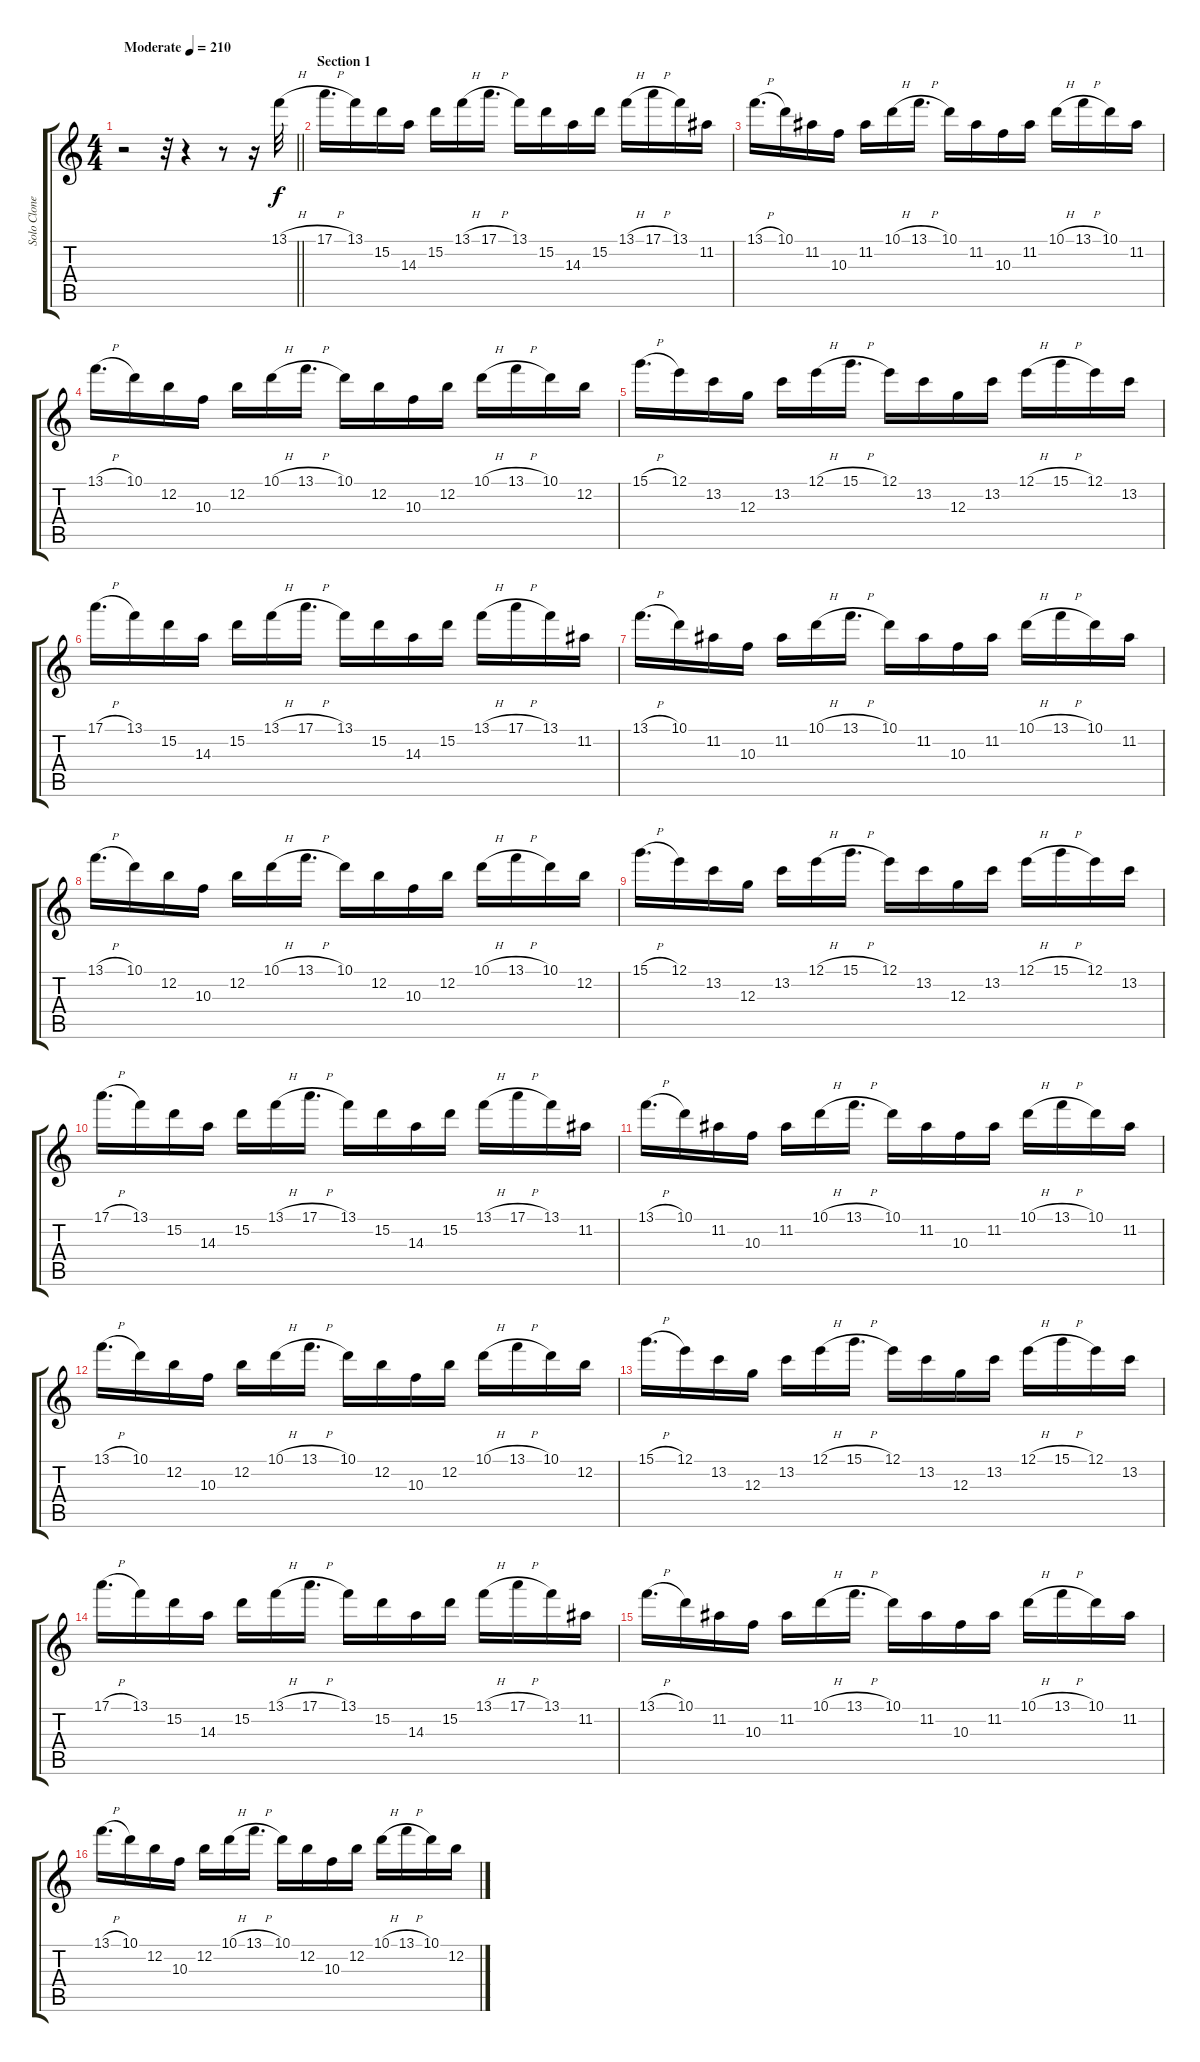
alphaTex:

\track ("Solo Clone" "Solo Clone") {instrument distortionguitar}
\staff {score tabs}
\tuning (E4 B3 G3 D3 A2 E2) {hide}
\ts (4 4)
\tempo (210 "Moderate")
\clef g2
\barLineRight lightlight
\ks c
r.2{dy f instrument distortionguitar} r.32 r.4 r.8 r.16 13.1{h}.32 |
\section ("" "Section 1")
17.1{h}.16{d} 13.1.16 15.2.16 14.3.16 15.2.16 13.1{h}.16 17.1{h}.16{d} 13.1.16 15.2.16 14.3.16 15.2.16 13.1{h}.16 17.1{h}.16 13.1.16 11.2.16 |
13.1{h}.16{d} 10.1.16 11.2.16 10.3.16 11.2.16 10.1{h}.16 13.1{h}.16{d} 10.1.16 11.2.16 10.3.16 11.2.16 10.1{h}.16 13.1{h}.16 10.1.16 11.2.16 |
13.1{h}.16{d} 10.1.16 12.2.16 10.3.16 12.2.16 10.1{h}.16 13.1{h}.16{d} 10.1.16 12.2.16 10.3.16 12.2.16 10.1{h}.16 13.1{h}.16 10.1.16 12.2.16 |
15.1{h}.16{d} 12.1.16 13.2.16 12.3.16 13.2.16 12.1{h}.16 15.1{h}.16{d} 12.1.16 13.2.16 12.3.16 13.2.16 12.1{h}.16 15.1{h}.16 12.1.16 13.2.16 |
17.1{h}.16{d} 13.1.16 15.2.16 14.3.16 15.2.16 13.1{h}.16 17.1{h}.16{d} 13.1.16 15.2.16 14.3.16 15.2.16 13.1{h}.16 17.1{h}.16 13.1.16 11.2.16 |
13.1{h}.16{d} 10.1.16 11.2.16 10.3.16 11.2.16 10.1{h}.16 13.1{h}.16{d} 10.1.16 11.2.16 10.3.16 11.2.16 10.1{h}.16 13.1{h}.16 10.1.16 11.2.16 |
13.1{h}.16{d} 10.1.16 12.2.16 10.3.16 12.2.16 10.1{h}.16 13.1{h}.16{d} 10.1.16 12.2.16 10.3.16 12.2.16 10.1{h}.16 13.1{h}.16 10.1.16 12.2.16 |
15.1{h}.16{d} 12.1.16 13.2.16 12.3.16 13.2.16 12.1{h}.16 15.1{h}.16{d} 12.1.16 13.2.16 12.3.16 13.2.16 12.1{h}.16 15.1{h}.16 12.1.16 13.2.16 |
17.1{h}.16{d} 13.1.16 15.2.16 14.3.16 15.2.16 13.1{h}.16 17.1{h}.16{d} 13.1.16 15.2.16 14.3.16 15.2.16 13.1{h}.16 17.1{h}.16 13.1.16 11.2.16 |
13.1{h}.16{d} 10.1.16 11.2.16 10.3.16 11.2.16 10.1{h}.16 13.1{h}.16{d} 10.1.16 11.2.16 10.3.16 11.2.16 10.1{h}.16 13.1{h}.16 10.1.16 11.2.16 |
13.1{h}.16{d} 10.1.16 12.2.16 10.3.16 12.2.16 10.1{h}.16 13.1{h}.16{d} 10.1.16 12.2.16 10.3.16 12.2.16 10.1{h}.16 13.1{h}.16 10.1.16 12.2.16 |
15.1{h}.16{d} 12.1.16 13.2.16 12.3.16 13.2.16 12.1{h}.16 15.1{h}.16{d} 12.1.16 13.2.16 12.3.16 13.2.16 12.1{h}.16 15.1{h}.16 12.1.16 13.2.16 |
17.1{h}.16{d} 13.1.16 15.2.16 14.3.16 15.2.16 13.1{h}.16 17.1{h}.16{d} 13.1.16 15.2.16 14.3.16 15.2.16 13.1{h}.16 17.1{h}.16 13.1.16 11.2.16 |
13.1{h}.16{d} 10.1.16 11.2.16 10.3.16 11.2.16 10.1{h}.16 13.1{h}.16{d} 10.1.16 11.2.16 10.3.16 11.2.16 10.1{h}.16 13.1{h}.16 10.1.16 11.2.16 |
13.1{h}.16{d} 10.1.16 12.2.16 10.3.16 12.2.16 10.1{h}.16 13.1{h}.16{d} 10.1.16 12.2.16 10.3.16 12.2.16 10.1{h}.16 13.1{h}.16 10.1.16 12.2.16
